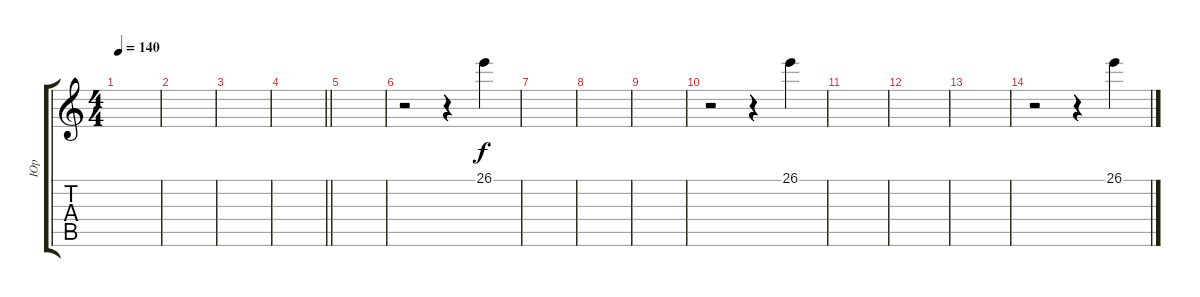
\track ("Юр" "Юр") {instrument pad2warm}
\staff {score tabs}
\tuning (D4 A3 F3 C3 G2 C2) {hide}
\ts (4 4)
\tempo 140
\clef g2
\ks c
|
|
|
\barLineRight lightlight
|
|
r.2 r.4 26.1.4 |
|
|
|
r.2 r.4 26.1.4 |
|
|
|
r.2 r.4 26.1.4
